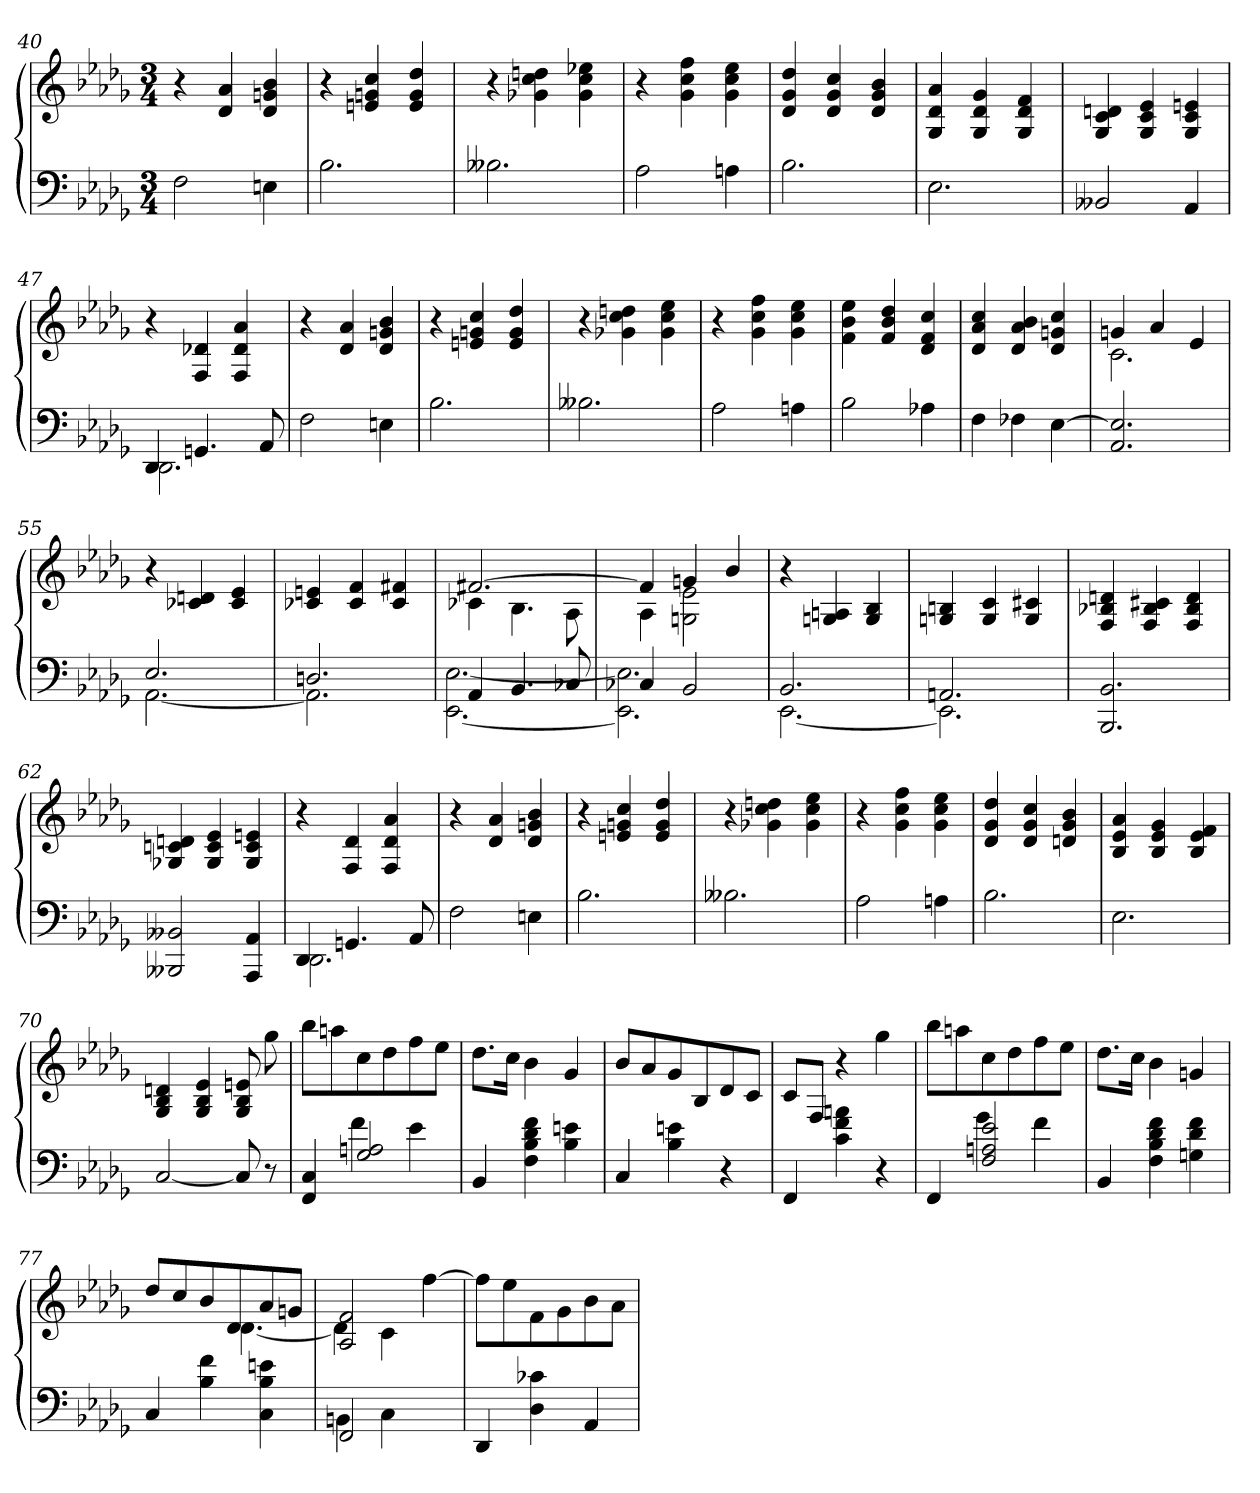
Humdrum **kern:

**kern	**kern
*part1	*part1
*staff2	*staff1
*clefF4	*clefG2
*k[b-e-a-d-g-]	*k[b-e-a-d-g-]
*b-:	*b-:
*M3/4	*M3/4
=40	=40
2F	4r
.	4d- 4a-
4En	4d- 4gn 4b-
=41	=41
2.B-	4r
.	4en 4gn 4cc
.	4e 4g 4dd-
=42	=42
2.B--X	4r
.	4g-X 4cc 4ddn
.	4g- 4cc 4ee-X
=43	=43
2A-	4r
.	4g- 4cc 4ff
4An	4g- 4cc 4ee-
=44	=44
2.B-	4d- 4g- 4dd-
.	4d- 4g- 4cc
.	4d- 4g- 4b-
=45	=45
2.E-	4G- 4d- 4a-
.	4G- 4d- 4g-
.	4G- 4d- 4f
=46	=46
2BB--X	4G- 4c 4dn
.	4G- 4c 4e-
4AA-	4G- 4c 4en
=47	=47
*^	*
4DD-	2.DD-	4r
4.GGn	.	4F 4d-X
.	.	4F 4d- 4a-
8AA-	.	.
*v	*v	*
=48	=48
2F	4r
.	4d- 4a-
4En	4d- 4gn 4b-
=49	=49
2.B-	4r
.	4en 4gn 4cc
.	4e 4g 4dd-
=50	=50
2.B--X	4r
.	4g-X 4cc 4ddn
.	4g- 4cc 4ee-
=51	=51
2A-	4r
.	4g- 4cc 4ff
4An	4g- 4cc 4ee-
=52	=52
2B-	4f 4b- 4ee-
.	4f 4b- 4dd-
4A-X	4d- 4f 4cc
=53	=53
4F	4d- 4a- 4cc
4F-X	4d- 4a- 4b-
[4E-	4d- 4gn 4cc
=54	=54
*	*^
2.AA- 2.E-]	4gn	2.c
.	4a-	.
.	4e-	.
*	*v	*v
=55	=55
*^	*
2.E-	[2.AA-	4r
.	.	4c-X 4dn
.	.	4c- 4e-
=56	=56	=56
2.Dn	2.AA-]	4c-X 4en
.	.	4c- 4f
.	.	4c- 4f#X
=57	=57	=57
*	*	*^
4AA-	[2.EE- [2.E-	[2.f#X	4c-X
4.BB-	.	.	4.B-
8C-X	.	.	8A-
=58	=58	=58	=58
4C-X	2.EE-] 2.E-]	4f#]	4A-
2BB-	.	4gn	2Gn 2e-
.	.	4b-	.
*	*	*v	*v
=59	=59	=59
2.BB-	[2.EE-	4r
.	.	4Gn 4An
.	.	4G 4B-
=60	=60	=60
2.AAn	2.EE-]	4Gn 4Bn
.	.	4G 4c
.	.	4G 4c#X
*v	*v	*
=61	=61
2.BBB- 2.BB-	4F 4B-X 4dn
.	4F 4B- 4c#X
.	4F 4B- 4d
=62	=62
2BBB--X 2BB--X	4G-X 4cn 4dn
.	4G- 4c 4e-
4AAA- 4AA-	4G- 4c 4en
=63	=63
*^	*
4DD-	2.DD-	4r
4.GGn	.	4F 4d-
.	.	4F 4d- 4a-
8AA-	.	.
*v	*v	*
=64	=64
2F	4r
.	4d- 4a-
4En	4d- 4gn 4b-
=65	=65
2.B-	4r
.	4en 4gn 4cc
.	4e 4g 4dd-
=66	=66
2.B--X	4r
.	4g-X 4cc 4ddn
.	4g- 4cc 4ee-
=67	=67
2A-	4r
.	4g- 4cc 4ff
4An	4g- 4cc 4ee-
=68	=68
2.B-	4d- 4g- 4dd-
.	4d- 4g- 4cc
.	4dn 4g- 4b-
=69	=69
2.E-	4B- 4e- 4a-
.	4B- 4e- 4g-
.	4B- 4e- 4f
=70	=70
[2C	4G- 4B- 4dn
.	4G- 4B- 4e-
8C]	8G- 8B- 8en
8r	8gg-
=71	=71
*^	*
4FF 4C	4ryy	8bb-L
.	.	8aan
2G- 2An	4f	8cc
.	.	8dd-
.	4e-	8ff
.	.	8ee-J
*v	*v	*
=72	=72
4BB-	8.dd-L
.	16ccJk
4F 4B- 4d- 4f	4b-
4B- 4en	4g-
=73	=73
4C	8b-L
.	8a-
4B- 4en	8g-
.	8B-
4r	8d-
.	8cJ
=74	=74
4FF	8cL
.	8FJ
4c 4f 4an	4r
4r	4gg-
=75	=75
*^	*
4FF	4ryy	8bb-L
.	.	8aan
2F 2An 2e-	4g-	8cc
.	.	8dd-
.	4f	8ff
.	.	8ee-J
*v	*v	*
=76	=76
4BB-	8.dd-L
.	16ccJk
4F 4B- 4d- 4f	4b-
4Gn 4d- 4f	4gn
=77	=77
*	*^
4C	8dd-L	4.ryy
.	8cc	.
4B- 4f	8b-	.
.	8d-	[4.d-
4C 4B- 4en	8a-	.
.	8gnJ	.
=78	=78	=78
*^	*	*
2FF	4BBn	2A- 2f	4d-]
.	4C	.	4c
4ryy	4ryy	[4ff	4ryy
*v	*v	*	*
*	*v	*v
=79	=79
4DD-	8ffL]
.	8ee-
4D- 4c-X	8f
.	8g-
4AA-	8b-
.	8a-J
=	=
*-	*-
